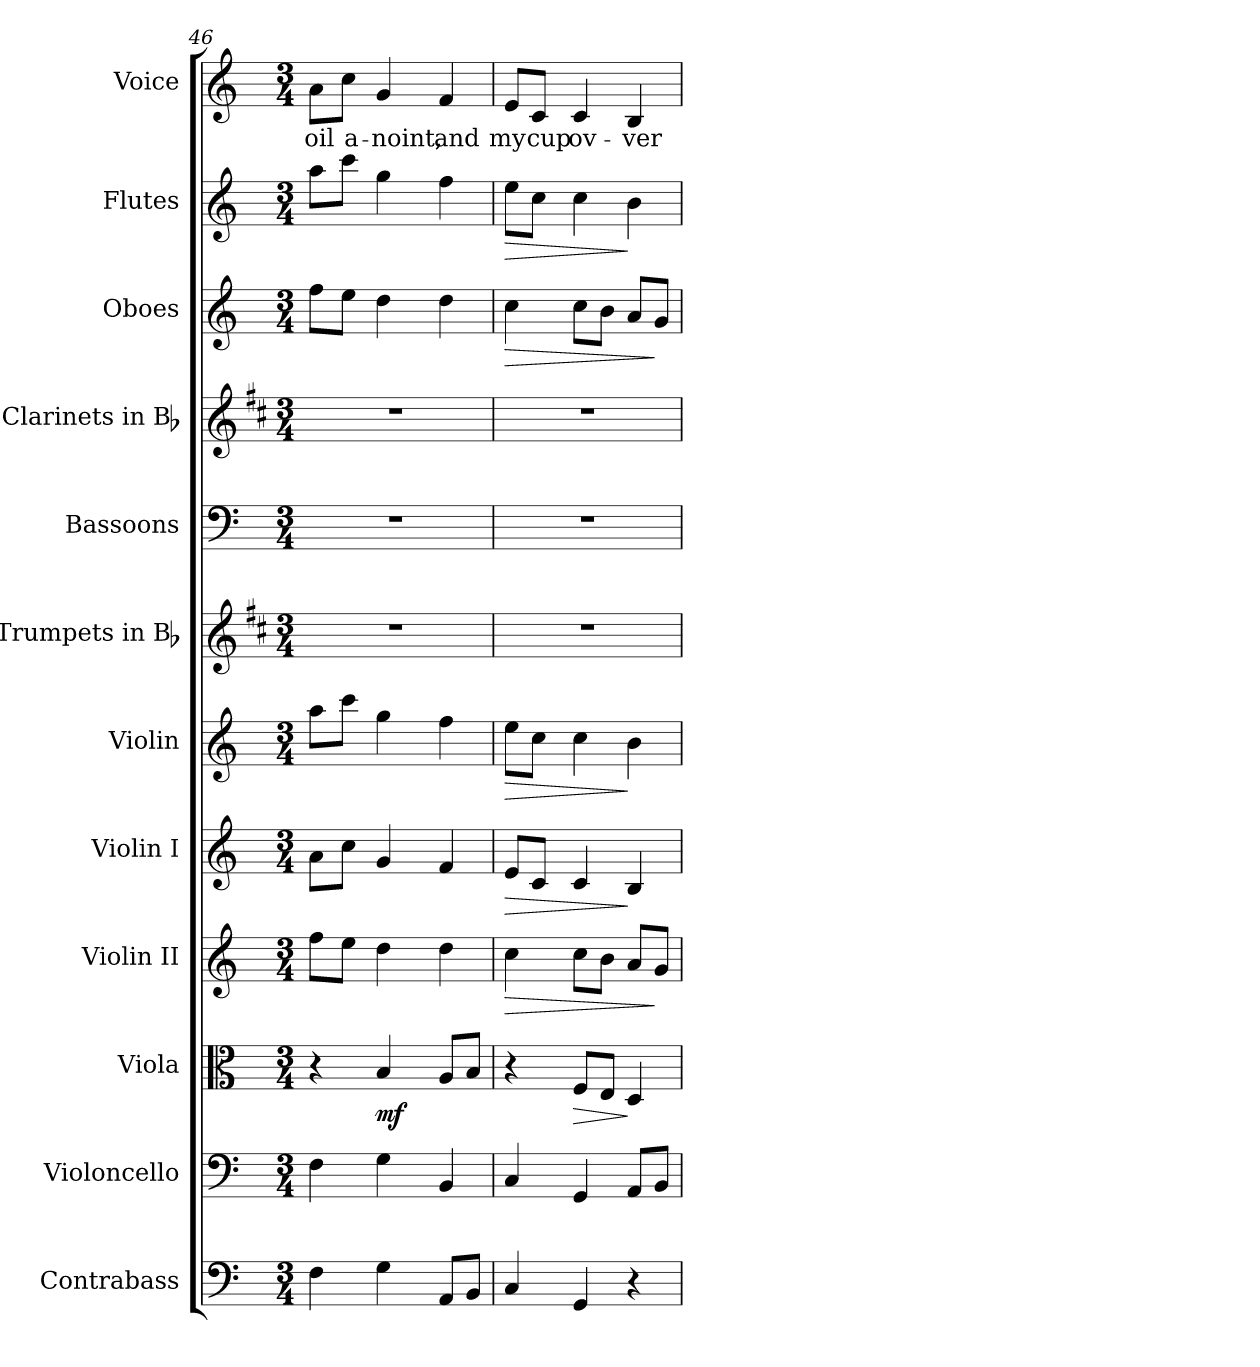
**kern	**kern	**kern	**dynam	**kern	**dynam	**kern	**dynam	**kern	**dynam	**kern	**kern	**kern	**kern	**dynam	**kern	**dynam	**kern	**text
*part12	*part11	*part10	*part10	*part9	*part9	*part8	*part8	*part7	*part7	*part6	*part5	*part4	*part3	*part3	*part2	*part2	*part1	*part1
*staff12	*staff11	*staff10	*staff10	*staff9	*staff9	*staff8	*staff8	*staff7	*staff7	*staff6	*staff5	*staff4	*staff3	*staff3	*staff2	*staff2	*staff1	*staff1
*I"Contrabass	*I"Violoncello	*I"Viola	*	*I"Violin II	*	*I"Violin I	*	*I"Violin	*	*I"Trumpets in Bb	*I"Bassoons	*I"Clarinets in Bb	*I"Oboes	*	*I"Flutes	*	*I"Voice	*
*I'Cb.	*I'Vc.	*I'Vla.	*	*I'Vln. II	*	*I'Vln. I	*	*I'Vln.	*	*I'Tpt.	*I'Bsn.	*I'Cl.	*I'Ob.	*	*I'Fl.	*	*I'Voice	*
*clefF4	*clefF4	*clefC3	*	*clefG2	*	*clefG2	*	*clefG2	*	*clefG2	*clefF4	*clefG2	*clefG2	*	*clefG2	*	*clefG2	*
*ITrd7c12	*	*	*	*	*	*	*	*	*	*ITrd1c2	*	*ITrd1c2	*	*	*	*	*	*
*k[]	*k[]	*k[]	*	*k[]	*	*k[]	*	*k[]	*	*k[]	*k[]	*k[]	*k[]	*	*k[]	*	*k[]	*
*C:	*C:	*C:	*	*C:	*	*C:	*	*C:	*	*C:	*C:	*C:	*C:	*	*C:	*	*C:	*
*M3/4	*M3/4	*M3/4	*	*M3/4	*	*M3/4	*	*M3/4	*	*M3/4	*M3/4	*M3/4	*M3/4	*	*M3/4	*	*M3/4	*
=46	=46	=46	=46	=46	=46	=46	=46	=46	=46	=46	=46	=46	=46	=46	=46	=46	=46	=46
!	!	!	!	!	!	!	!	!	!	!LO:N:vis=1	!LO:N:vis=1	!LO:N:vis=1	!	!	!	!	!	!
!	!	!	!	!	!	!	!	!	!	!	!	!	!	!	!	!	!	!LO:LY:b:color=#000000
4FFi\	4Fi\	4r	.	8ffi\L	.	8ai\L	.	8aai\L	.	2.r	2.r	2.r	8ffi\L	.	8aai\L	.	8ai\L	oil
!	!	!	!	!	!	!	!	!	!	!	!	!	!	!	!	!	!	!LO:LY:b:color=#000000
.	.	.	.	8eei\J	.	8cci\J	.	8ccci\J	.	.	.	.	8eei\J	.	8ccci\J	.	8cci\J	a-
!	!	!	!	!	!	!	!	!	!	!	!	!	!	!	!	!	!	!LO:LY:b:color=#000000
4GGi\	4Gi\	4Bi/	mf	4ddi\	.	4gi/	.	4ggi\	.	.	.	.	4ddi\	.	4ggi\	.	4gi/	-noint,
!	!	!	!	!	!	!	!	!	!	!	!	!	!	!	!	!	!	!LO:LY:b:color=#000000
8AAAi/L	4BBi/	8Ai/L	.	4ddi\	.	4fi/	.	4ffi\	.	.	.	.	4ddi\	.	4ffi\	.	4fi/	and
8BBBi/J	.	8Bi/J	.	.	.	.	.	.	.	.	.	.	.	.	.	.	.	.
=47	=47	=47	=47	=47	=47	=47	=47	=47	=47	=47	=47	=47	=47	=47	=47	=47	=47	=47
!	!	!	!	!	!LO:HP:b	!	!LO:HP:b	!	!LO:HP:b	!LO:N:vis=1	!LO:N:vis=1	!LO:N:vis=1	!	!LO:HP:b	!	!LO:HP:b	!	!
!	!	!	!	!	!	!	!	!	!	!	!	!	!	!	!	!	!	!LO:LY:b:color=#000000
4CCi/	4Ci/	4r	.	4cci\	>	8ei/L	>	8eei\L	>	2.r	2.r	2.r	4cci\	>	8eei\L	>	8ei/L	my
!	!	!	!	!	!	!	!	!	!	!	!	!	!	!	!	!	!	!LO:LY:b:color=#000000
.	.	.	.	.	.	8ci/J	.	8cci\J	.	.	.	.	.	.	8cci\J	.	8ci/J	cup
!	!	!	!LO:HP:b	!	!	!	!	!	!	!	!	!	!	!	!	!	!	!
!	!	!	!	!	!	!	!	!	!	!	!	!	!	!	!	!	!	!LO:LY:b:color=#000000
4GGGi/	4GGi/	8Fi/L	>	8cci\L	.	4ci/	.	4cci\	.	.	.	.	8cci\L	.	4cci\	.	4ci/	ov-
.	.	8Ei/J	.	8bi\J	.	.	.	.	.	.	.	.	8bi\J	.	.	.	.	.
!	!	!	!	!	!	!	!	!	!	!	!	!	!	!	!	!	!	!LO:LY:b:color=#000000
4r	8AAi/L	4Di/	]	8ai/L	.	4Bi/	]	4bi\	]	.	.	.	8ai/L	.	4bi\	]	4Bi/	-ver-
.	8BBi/J	.	.	8gi/J	]	.	.	.	.	.	.	.	8gi/J	]	.	.	.	.
=	=	=	=	=	=	=	=	=	=	=	=	=	=	=	=	=	=	=
*-	*-	*-	*-	*-	*-	*-	*-	*-	*-	*-	*-	*-	*-	*-	*-	*-	*-	*-
